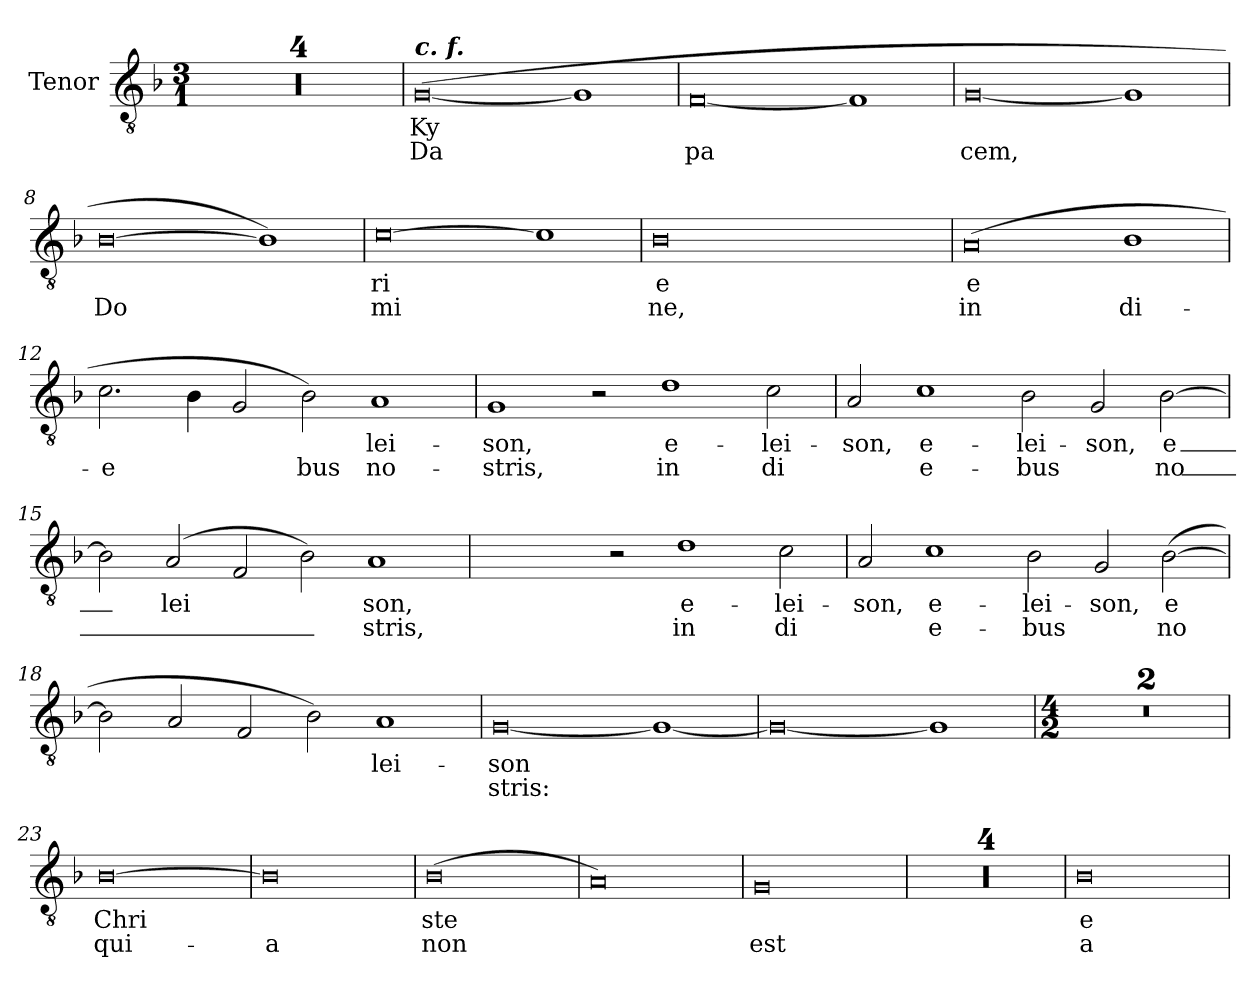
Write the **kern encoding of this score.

**kern	**text	**text
*part1	*part1	*part1
*staff1	*staff1	*staff1
*I"Tenor	*	*
*I'T	*	*
*clefGv2	*	*
*k[b-]	*	*
*M3/1	*	*
=1	=1	=1
0.r	.	.
=2	=2	=2
0.r	.	.
=3	=3	=3
0.r	.	.
=4	=4	=4
0.r	.	.
=5	=5	=5
!LO:TX:a:Bi:t=c. f.	!	!
!	!LO:LY:b	!LO:LY:b
([0G	Ky	Da
1G]	.	.
!!LO:LB:g=z
=6	=6	=6
!	!	!LO:LY:b
[0F	.	pa
1F]	.	.
=7	=7	=7
!	!	!LO:LY:b
[0G	.	cem,
1G]	.	.
=8	=8	=8
!	!	!LO:LY:b
[0B-	.	Do
1B-])	.	.
=9	=9	=9
!	!LO:LY:b	!LO:LY:b
[0c	ri	mi
1c]	.	.
!!LO:LB:g=z
=10	=10	=10
!	!LO:LY:b	!LO:LY:b
0B-	e	ne,
2ryy	.	.
2ryy	.	.
=11	=11	=11
!	!LO:LY:b	!LO:LY:b
(0A	e	in
!	!	!LO:LY:b
1B-	.	di-
=12	=12	=12
!	!	!LO:LY:b
2.c\	.	e
4B-\	.	.
2G/	.	.
!	!	!LO:LY:b
2B-\)	.	bus
!	!LO:LY:b	!LO:LY:b
1A	lei-	no-
=13	=13	=13
!	!LO:LY:b	!LO:LY:b
1G	son,	stris,
2r	.	.
!	!LO:LY:b	!LO:LY:b
1d	e-	in
!	!LO:LY:b	!LO:LY:b
2c\	lei-	di
!!LO:LB:g=z
=14	=14	=14
!	!LO:LY:b	!
2A/	son,	.
!	!LO:LY:b	!LO:LY:b
1c	e-	e-
!	!LO:LY:b	!LO:LY:b
2B-\	lei-	bus
!	!LO:LY:b	!
2G/	son,	.
!	!LO:LY:b	!LO:LY:b
[2B-\	e_-	no_-
!!LO:LB:g=z
=15	=15	=15
!	!LO:LY:b	!
2B-\]	_-	.
!	!LO:LY:b	!
(2A/	lei	.
2F/	.	.
2B-\)	.	.
!	!LO:LY:b	!LO:LY:b
1A	son,	stris,
=16	=16	=16
2ryy	.	.
2ryy	.	.
2r	.	.
!	!LO:LY:b	!LO:LY:b
1d	e-	in
!	!LO:LY:b	!LO:LY:b
2c\	lei-	di
=17	=17	=17
!	!LO:LY:b	!
2A/	son,	.
!	!LO:LY:b	!LO:LY:b
1c	e-	e-
!	!LO:LY:b	!LO:LY:b
2B-\	lei-	bus
!	!LO:LY:b	!
2G/	son,	.
!	!LO:LY:b	!LO:LY:b
([2B-\	e	no
!!LO:LB:g=z
=18	=18	=18
2B-\]	.	.
2A/	.	.
2F/	.	.
2B-\)	.	.
!	!LO:LY:b	!
1A	lei-	.
=19	=19	=19
!	!LO:LY:b	!LO:LY:b
[0G	son	stris:
1G_	.	.
=20	=20	=20
0G_	.	.
1G]	.	.
!!LO:LB:g=z
=21	=21	=21
*M4/2	*	*
0ryy	.	.
=22	=22	=22
0ryy	.	.
=23	=23	=23
!	!LO:LY:b	!LO:LY:b
[0B-	Chri	qui-
=24	=24	=24
!	!	!LO:LY:b
0B-]	.	a
=25	=25	=25
!	!LO:LY:b	!LO:LY:b
(0B-	ste	non
=26	=26	=26
0A)	.	.
=27	=27	=27
!	!	!LO:LY:b
0G	.	est
=28	=28	=28
0r	.	.
!!LO:LB:g=z
=29	=29	=29
0r	.	.
=30	=30	=30
0r	.	.
=31	=31	=31
0r	.	.
=32	=32	=32
!	!LO:LY:b	!LO:LY:b
0B-	e-	a-
=	=	=
*-	*-	*-
